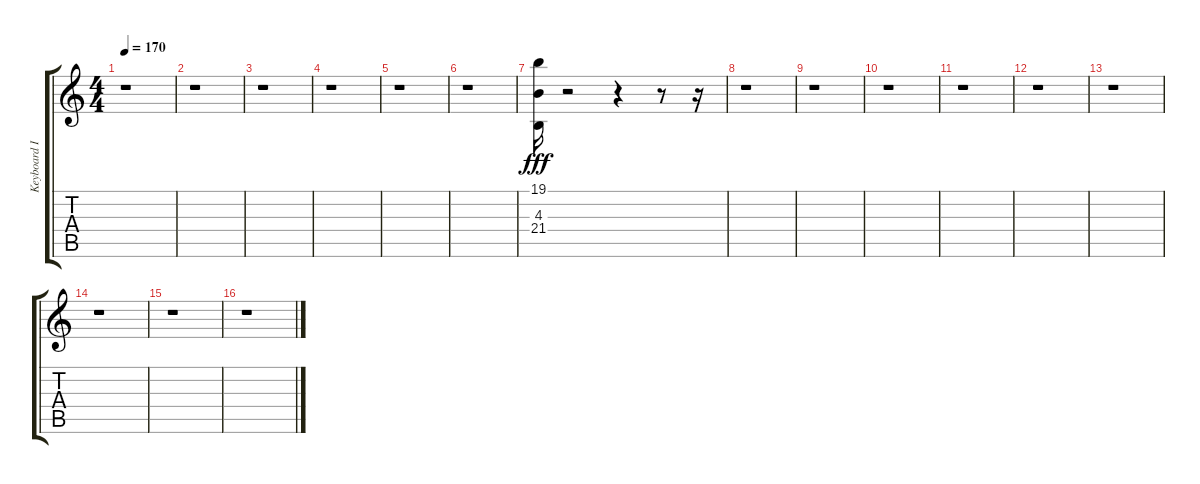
\track ("Keyboard II" "Keyboard I") {instrument lead2sawtooth}
\staff {score tabs}
\tuning (E4 B3 G3 D3 A2 E2) {hide}
\ts (4 4)
\tempo 170
\clef g2
\ks c
r.1{dy f} |
r.1 |
r.1 |
r.1 |
r.1 |
r.1 |
(19.1 4.3 21.4).16{dy fff} r.2 r.4 r.8 r.16 |
r.1 |
r.1 |
r.1 |
r.1 |
r.1 |
r.1 |
r.1 |
r.1 |
r.1
